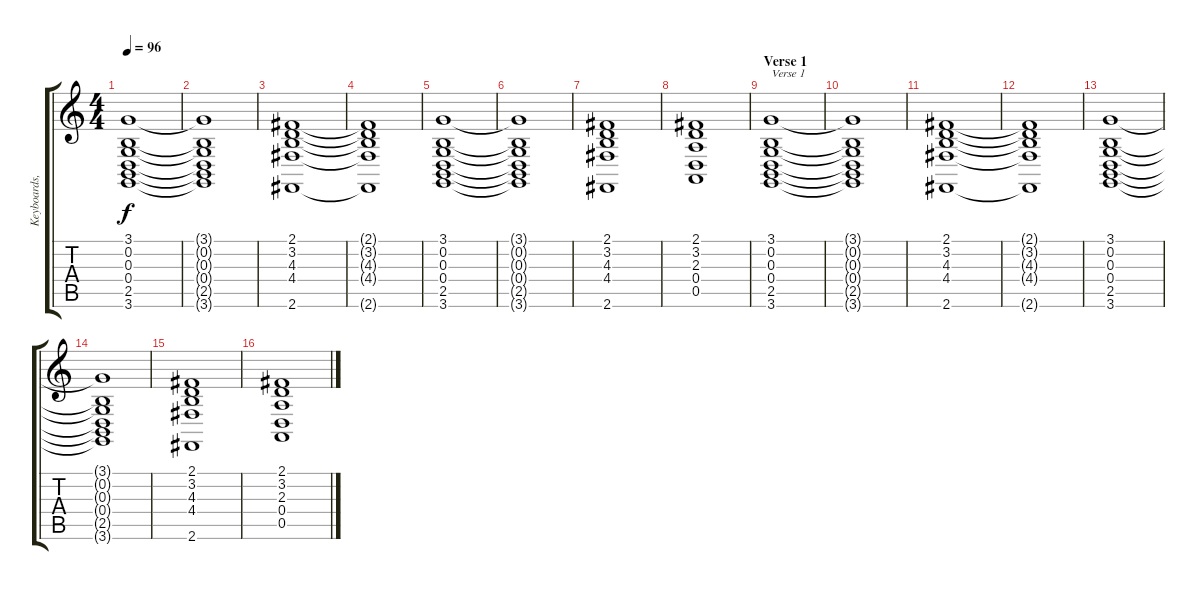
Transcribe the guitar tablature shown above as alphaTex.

\track ("Keyboards, atmosphere" "Keyboards,") {instrument stringensemble2}
\staff {score tabs}
\tuning (E4 B3 G3 D3 A2 E2) {hide}
\ts (4 4)
\tempo 96
\clef g2
\ks c
(3.1 0.2 0.3 0.4 2.5 3.6).1{dy f} |
(3.1{t} 0.2{t} 0.3{t} 0.4{t} 2.5{t} 3.6{t}).1 |
(2.1 3.2 4.3 4.4 2.6).1 |
(2.1{t} 3.2{t} 4.3{t} 4.4{t} 2.6{t}).1 |
(3.1 0.2 0.3 0.4 2.5 3.6).1 |
(3.1{t} 0.2{t} 0.3{t} 0.4{t} 2.5{t} 3.6{t}).1 |
(2.1 3.2 4.3 4.4 2.6).1 |
(2.1 3.2 2.3 0.4 0.5).1 |
\section ("" "Verse 1")
(3.1 0.2 0.3 0.4 2.5 3.6).1{txt "Verse 1"} |
(3.1{t} 0.2{t} 0.3{t} 0.4{t} 2.5{t} 3.6{t}).1 |
(2.1 3.2 4.3 4.4 2.6).1 |
(2.1{t} 3.2{t} 4.3{t} 4.4{t} 2.6{t}).1 |
(3.1 0.2 0.3 0.4 2.5 3.6).1 |
(3.1{t} 0.2{t} 0.3{t} 0.4{t} 2.5{t} 3.6{t}).1 |
(2.1 3.2 4.3 4.4 2.6).1 |
(2.1 3.2 2.3 0.4 0.5).1
